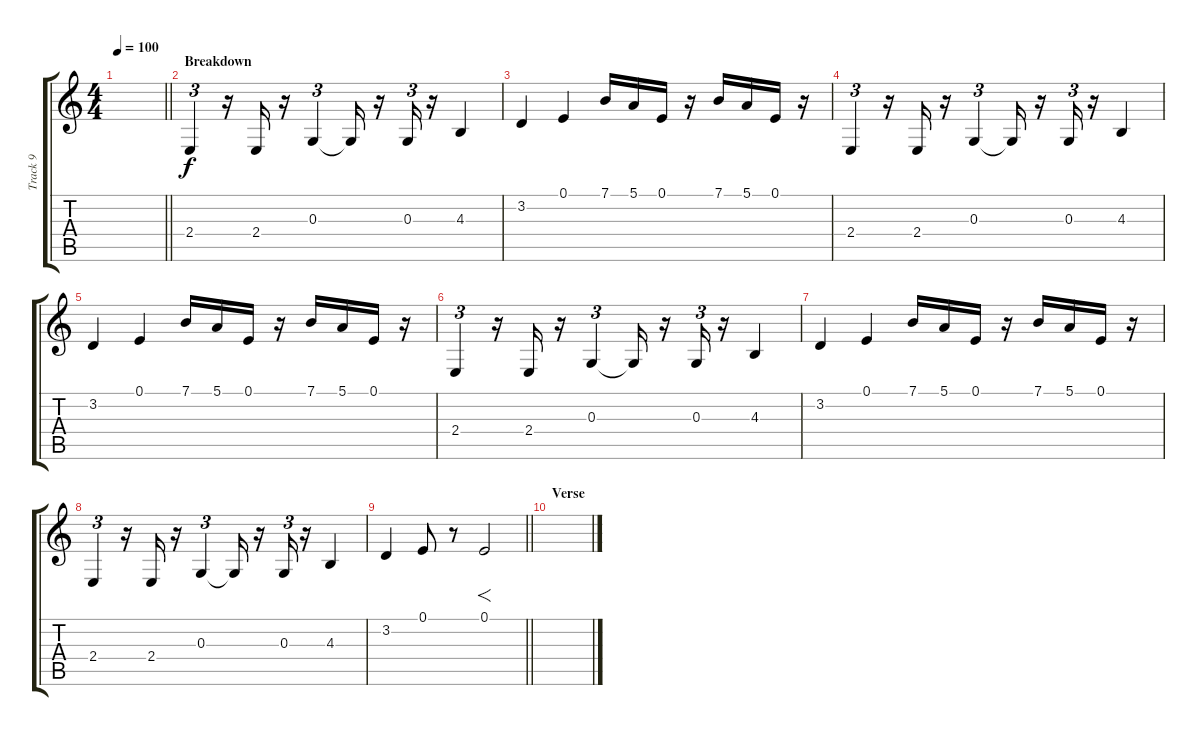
\track ("Track 9" "Track 9") {instrument trumpet}
\staff {score tabs}
\tuning (E4 B3 G3 D3 A2 E2) {hide}
\ts (4 4)
\tempo 100
\clef g2
\barLineRight lightlight
\ks c
|
\section ("" "Breakdown")
2.4.4{tu (3 2)} r.16 2.4.16 r.16 0.3.4{tu (3 2)} 0.3{t}.16 r.16 0.3.16{tu (3 2)} r.16 4.3.4 |
3.2.4 0.1.4 7.1.16 5.1.16 0.1.16 r.16 7.1.16 5.1.16 0.1.16 r.16 |
2.4.4{tu (3 2)} r.16 2.4.16 r.16 0.3.4{tu (3 2)} 0.3{t}.16 r.16 0.3.16{tu (3 2)} r.16 4.3.4 |
3.2.4 0.1.4 7.1.16 5.1.16 0.1.16 r.16 7.1.16 5.1.16 0.1.16 r.16 |
2.4.4{tu (3 2)} r.16 2.4.16 r.16 0.3.4{tu (3 2)} 0.3{t}.16 r.16 0.3.16{tu (3 2)} r.16 4.3.4 |
3.2.4 0.1.4 7.1.16 5.1.16 0.1.16 r.16 7.1.16 5.1.16 0.1.16 r.16 |
2.4.4{tu (3 2)} r.16 2.4.16 r.16 0.3.4{tu (3 2)} 0.3{t}.16 r.16 0.3.16{tu (3 2)} r.16 4.3.4 |
\barLineRight lightlight
3.2.4 0.1.8 r.8 0.1.2{f} |
\section ("" "Verse")
